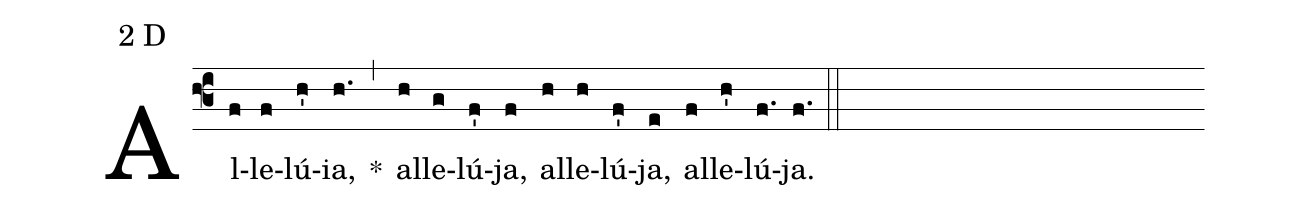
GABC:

mode:2 D;
%%
(f3) Al(f)le(f)lú(h')ia,(h.) *(,) al(h)le(g)lú(f')ja,(f) al(h)le(h)lú(f')ja,(e) al(f)le(h')lú(f.)ja.(f.) (::)
